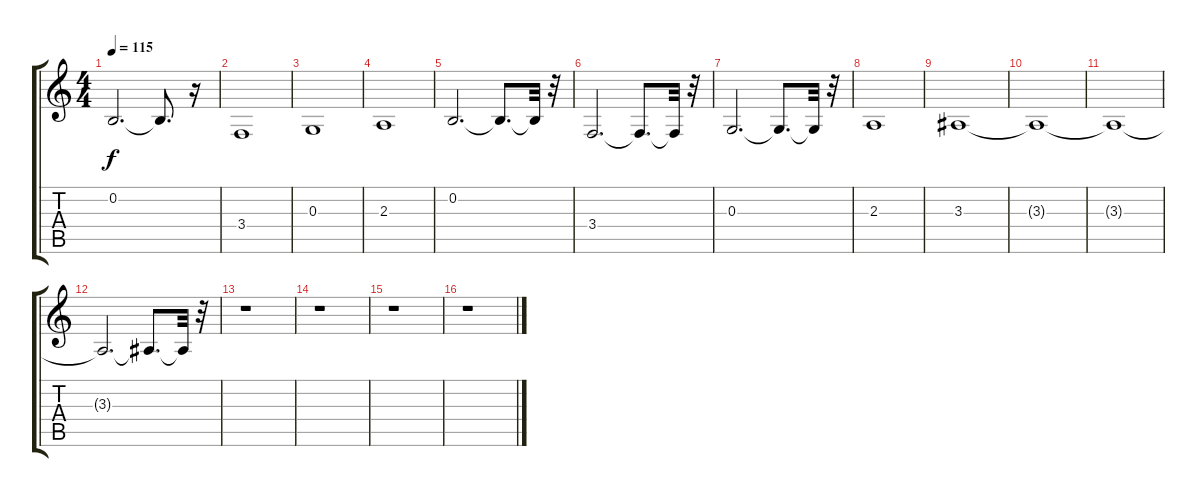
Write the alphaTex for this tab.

\track "" {instrument stringensemble1}
\staff {score tabs}
\tuning (E4 B3 G3 D3 A2 E2) {hide}
\ts (4 4)
\tempo 115
\clef g2
\ks c
0.2.2{d dy f} 0.2{t}.8{d} r.16 |
3.4.1 |
0.3.1 |
2.3.1 |
0.2.2{d} 0.2{t}.8{d} 0.2{t}.32 r.32 |
3.4.2{d} 3.4{t}.8{d} 3.4{t}.32 r.32 |
0.3.2{d} 0.3{t}.8{d} 0.3{t}.32 r.32 |
2.3.1 |
3.3.1 |
3.3{t}.1 |
3.3{t}.1 |
3.3{t}.2{d} 3.3{t}.8{d} 3.3{t}.32 r.32 |
r.1 |
r.1 |
r.1 |
r.1
